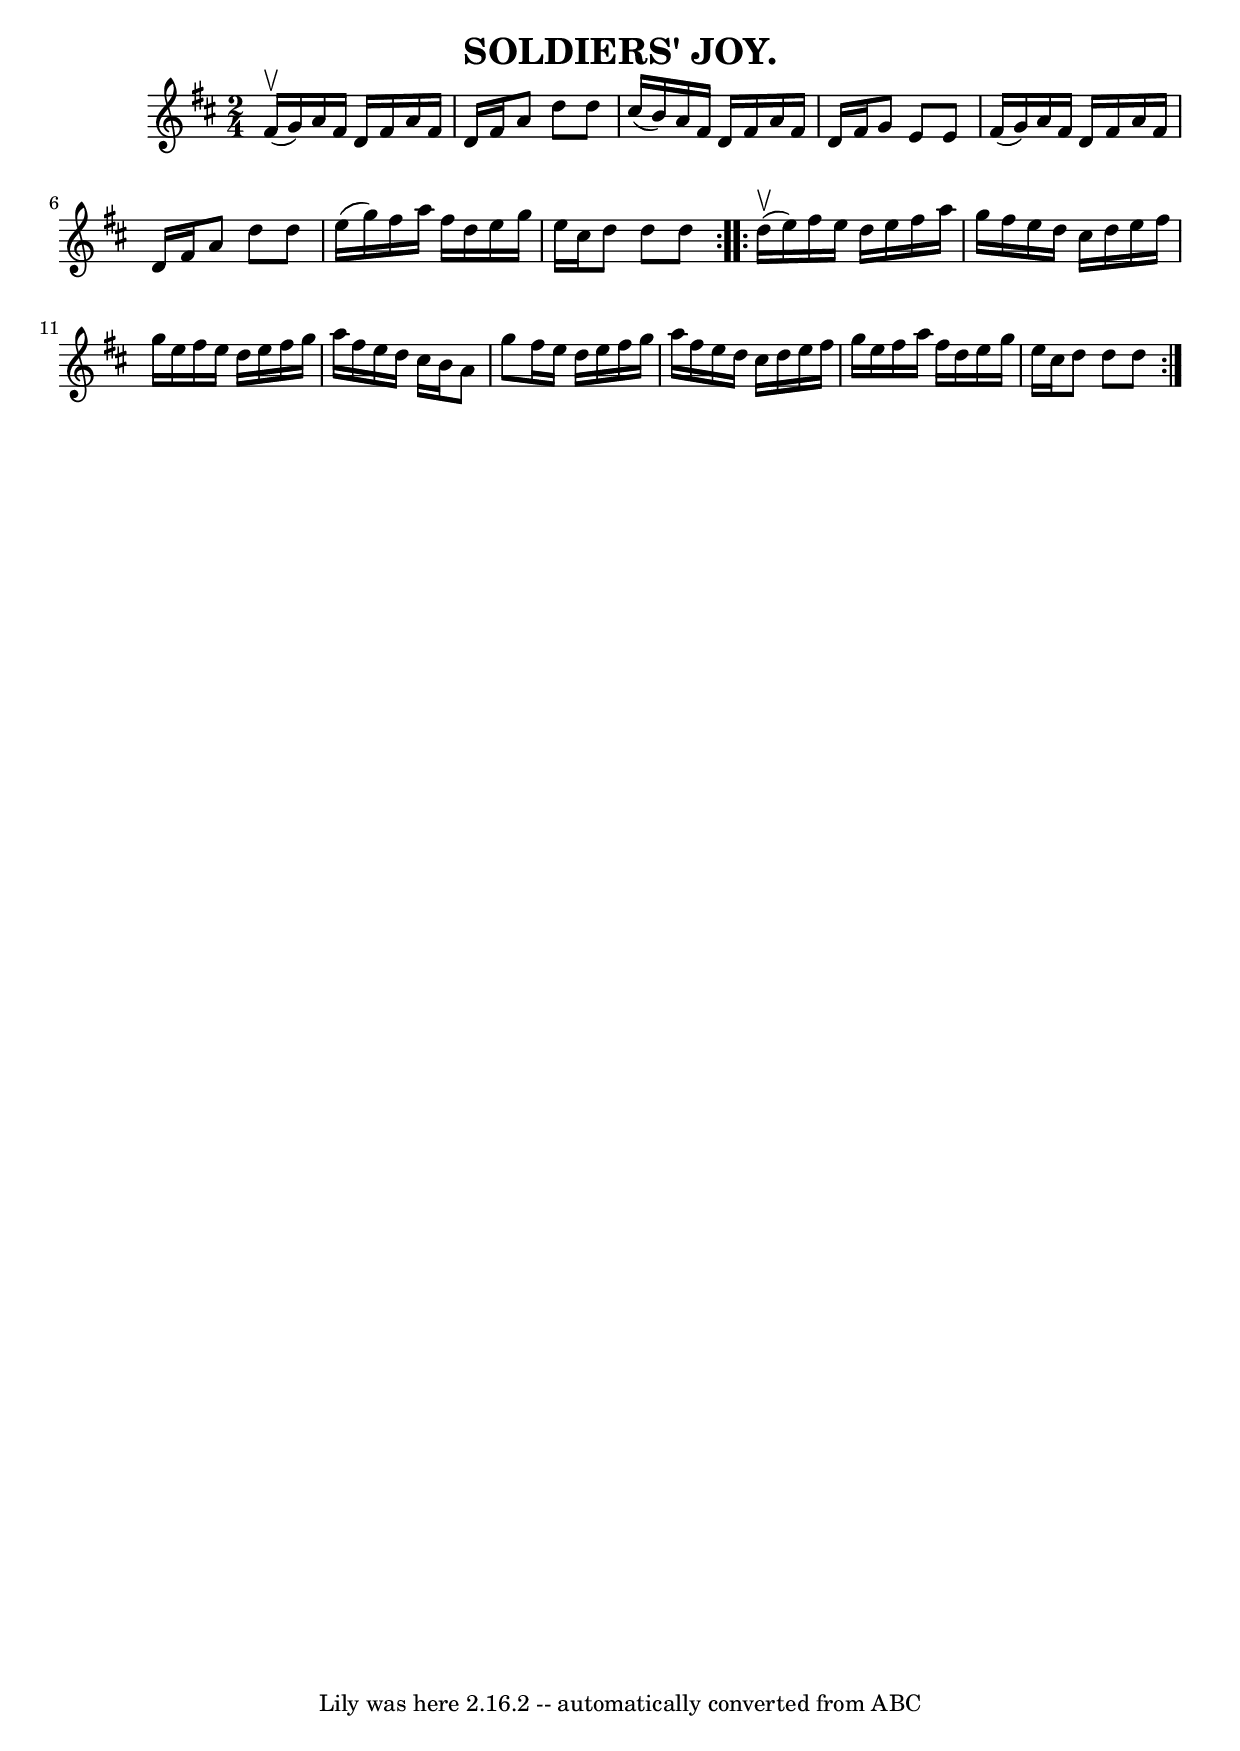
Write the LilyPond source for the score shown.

\version "2.16.2"
\include "Mammoth.ily"
\header {
  %% book = "Coles pg 24.7"
  crossRefNumber = "1"
  footnotes = "\\\\SOLDIERS' JOY.  [Form a circle, two couples facing].  -- Forward and back\\\\four, turn the opposite.  Balance and turn partners.  Ladies chain. Forward\\\\and back, forward, pass by to next couple."
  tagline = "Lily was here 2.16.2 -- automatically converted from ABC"
  title = "SOLDIERS' JOY."

}
voicedefault =  {



  \repeat volta 2 {

    \time 2/4 
    \key d \major     fis'16 (^\upbow g'16)    |
    a'16         fis'16 d'16 fis'16 a'16 fis'16 d'16 fis'16     |
    a'8       d''8 d''8 cis''16 (b'16)    |
    a'16 fis'16 d'16         fis'16 a'16 fis'16 d'16 fis'16     |
    g'8 e'8 e'8         fis'16 (g'16)    |
    a'16 fis'16 d'16 fis'16 a'16         fis'16 d'16 fis'16     |
    a'8 d''8 d''8 e''16 (g''16)   |
    fis''16 a''16 fis''16 d''16 e''16 g''16 e''16      cis''16     |
    d''8 d''8 d''8    
  }     
  \repeat volta 2 {
         d''16 (^\upbow e''16)    |
    fis''16 e''16 d''16 e''16         fis''16 a''16 g''16 fis''16     |
    e''16 d''16 cis''16         d''16 e''16 fis''16 g''16 e''16     |
    fis''16 e''16         d''16 e''16 fis''16 g''16 a''16 fis''16     |
    e''16         d''16 cis''16 b'16 a'8 g''8     |
    fis''16 e''16         d''16 e''16 fis''16 g''16 a''16 fis''16     |
    e''16         d''16 cis''16 d''16 e''16 fis''16 g''16 e''16     |
         fis''16 a''16 fis''16 d''16 e''16 g''16 e''16 cis''16      |
    d''8 d''8 d''8    
  }   

}

\score{
  <<

    \context Staff="default"
    {
      \voicedefault 
      
    }

  >>
  \layout {
    
  }
  \midi {
  }

}
